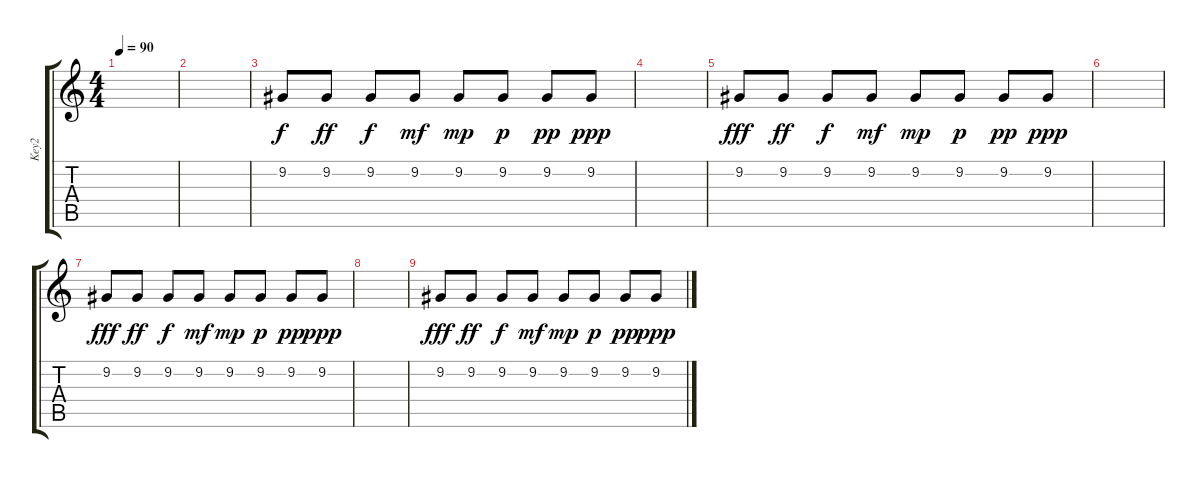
\track ("Key2" "Key2") {instrument fx7echoes}
\staff {score tabs}
\tuning (E4 B3 G3 D3 A2 E2) {hide}
\ts (4 4)
\tempo 90
\clef g2
\ks c
|
|
9.2.8 9.2.8{dy ff} 9.2.8{dy f} 9.2.8{dy mf} 9.2.8{dy mp} 9.2.8{dy p} 9.2.8{dy pp} 9.2.8{dy ppp} |
|
9.2.8{dy fff} 9.2.8{dy ff} 9.2.8{dy f} 9.2.8{dy mf} 9.2.8{dy mp} 9.2.8{dy p} 9.2.8{dy pp} 9.2.8{dy ppp} |
|
9.2.8{dy fff} 9.2.8{dy ff} 9.2.8{dy f} 9.2.8{dy mf} 9.2.8{dy mp} 9.2.8{dy p} 9.2.8{dy pp} 9.2.8{dy ppp} |
|
9.2.8{dy fff} 9.2.8{dy ff} 9.2.8{dy f} 9.2.8{dy mf} 9.2.8{dy mp} 9.2.8{dy p} 9.2.8{dy pp} 9.2.8{dy ppp}
